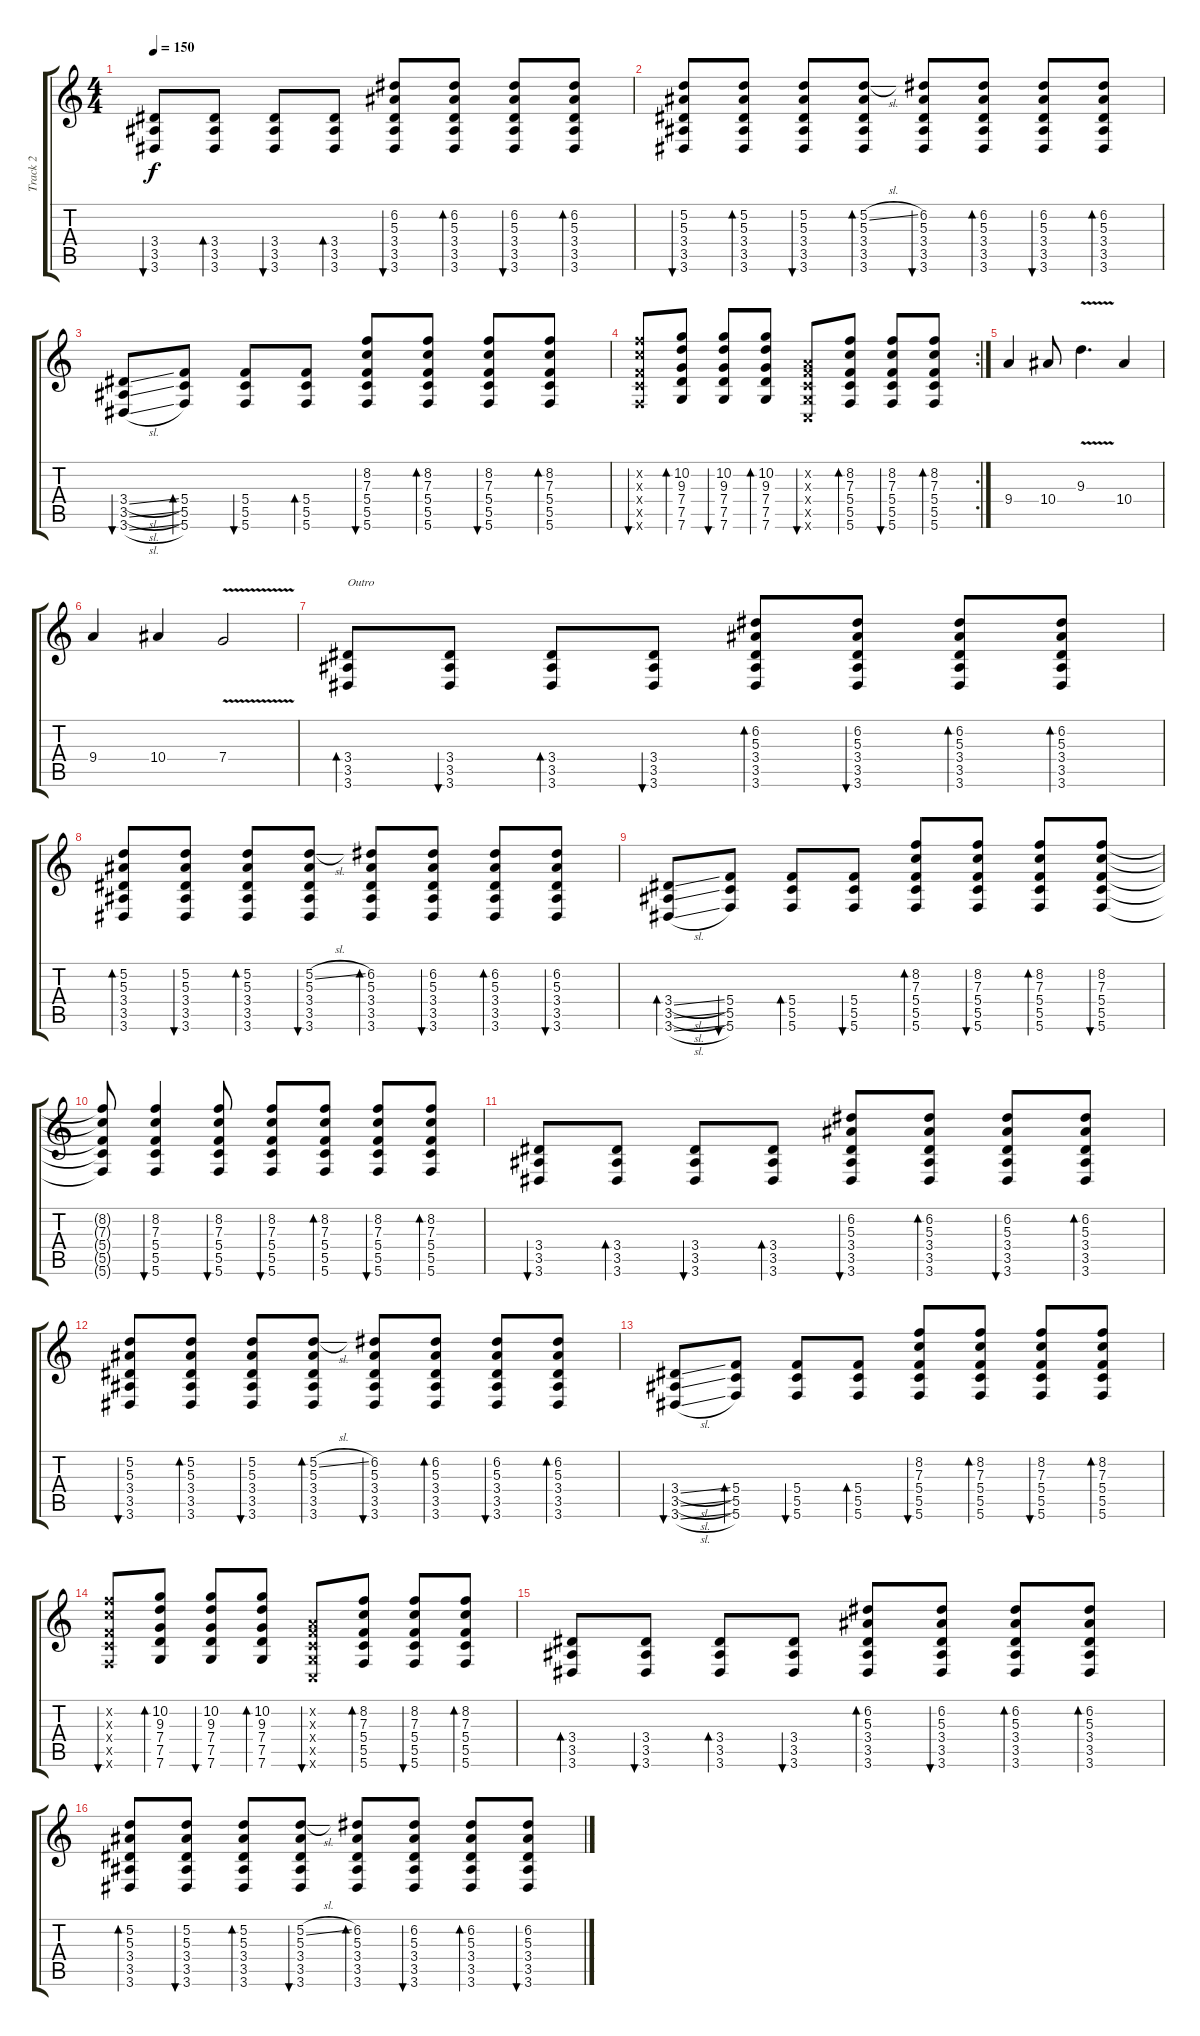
\track ("Track 2" "Track 2") {instrument acousticguitarsteel}
\staff {score tabs}
\tuning (D4 A3 F3 C3 G2 C2) {hide}
\ts (4 4)
\tempo 150
\clef g2
\ks c
(3.4 3.5 3.6).8{bu 30 dy f} (3.4 3.5 3.6).8{bd 30} (3.4 3.5 3.6).8{bu 30} (3.4 3.5 3.6).8{bd 30} (6.2 5.3 3.4 3.5 3.6).8{bu 30} (6.2 5.3 3.4 3.5 3.6).8{bd 30} (6.2 5.3 3.4 3.5 3.6).8{bu 30} (6.2 5.3 3.4 3.5 3.6).8{bd 30} |
(5.2 5.3 3.4 3.5 3.6).8{bu 30} (5.2 5.3 3.4 3.5 3.6).8{bd 30} (5.2 5.3 3.4 3.5 3.6).8{bu 30} (5.2{sl} 5.3 3.4 3.5 3.6).8{bd 30} (6.2 5.3 3.4 3.5 3.6).8{bu 30} (6.2 5.3 3.4 3.5 3.6).8{bd 30} (6.2 5.3 3.4 3.5 3.6).8{bu 30} (6.2 5.3 3.4 3.5 3.6).8{bd 30} |
(3.4{sl} 3.5{sl} 3.6{sl}).8{bu 30} (5.4 5.5 5.6).8{bd 30} (5.4 5.5 5.6).8{bu 30} (5.4 5.5 5.6).8{bd 30} (8.2 7.3 5.4 5.5 5.6).8{bu 30} (8.2 7.3 5.4 5.5 5.6).8{bd 30} (8.2 7.3 5.4 5.5 5.6).8{bu 30} (8.2 7.3 5.4 5.5 5.6).8{bd 30} |
\rc 2
(8.2{x} 7.3{x} 5.4{x} 5.5{x} 5.6{x}).8{bu 30} (10.2 9.3 7.4 7.5 7.6).8{bd 30} (10.2 9.3 7.4 7.5 7.6).8{bu 30} (10.2 9.3 7.4 7.5 7.6).8{bd 30} (0.2{x} 0.3{x} 0.4{x} 0.5{x} 0.6{x}).8{bu 30} (8.2 7.3 5.4 5.5 5.6).8{bd 30} (8.2 7.3 5.4 5.5 5.6).8{bu 30} (8.2 7.3 5.4 5.5 5.6).8{bd 30} |
9.4.4 10.4.8 9.3{v}.4{d} 10.4.4 |
9.4.4 10.4.4 7.4{v}.2 |
(3.4 3.5 3.6).8{bd 30 txt "Outro"} (3.4 3.5 3.6).8{bu 30} (3.4 3.5 3.6).8{bd 30} (3.4 3.5 3.6).8{bu 30} (6.2 5.3 3.4 3.5 3.6).8{bd 30} (6.2 5.3 3.4 3.5 3.6).8{bu 30} (6.2 5.3 3.4 3.5 3.6).8{bd 30} (6.2 5.3 3.4 3.5 3.6).8{bd 30} |
(5.2 5.3 3.4 3.5 3.6).8{bd 30} (5.2 5.3 3.4 3.5 3.6).8{bu 30} (5.2 5.3 3.4 3.5 3.6).8{bd 30} (5.2{sl} 5.3 3.4 3.5 3.6).8{bu 30} (6.2 5.3 3.4 3.5 3.6).8{bd 30} (6.2 5.3 3.4 3.5 3.6).8{bu 30} (6.2 5.3 3.4 3.5 3.6).8{bd 30} (6.2 5.3 3.4 3.5 3.6).8{bu 30} |
(3.4{sl} 3.5{sl} 3.6{sl}).8{bd 30} (5.4 5.5 5.6).8{bu 30} (5.4 5.5 5.6).8{bd 30} (5.4 5.5 5.6).8{bu 30} (8.2 7.3 5.4 5.5 5.6).8{bd 30} (8.2 7.3 5.4 5.5 5.6).8{bu 30} (8.2 7.3 5.4 5.5 5.6).8{bd 30} (8.2 7.3 5.4 5.5 5.6).8{bu 30} |
(8.2{t} 7.3{t} 5.4{t} 5.5{t} 5.6{t}).8 (8.2 7.3 5.4 5.5 5.6).4{bu 30} (8.2 7.3 5.4 5.5 5.6).8{bu 30} (8.2 7.3 5.4 5.5 5.6).8{bu 30} (8.2 7.3 5.4 5.5 5.6).8{bd 30} (8.2 7.3 5.4 5.5 5.6).8{bu 30} (8.2 7.3 5.4 5.5 5.6).8{bd 30} |
(3.4 3.5 3.6).8{bu 30} (3.4 3.5 3.6).8{bd 30} (3.4 3.5 3.6).8{bu 30} (3.4 3.5 3.6).8{bd 30} (6.2 5.3 3.4 3.5 3.6).8{bu 30} (6.2 5.3 3.4 3.5 3.6).8{bd 30} (6.2 5.3 3.4 3.5 3.6).8{bu 30} (6.2 5.3 3.4 3.5 3.6).8{bd 30} |
(5.2 5.3 3.4 3.5 3.6).8{bu 30} (5.2 5.3 3.4 3.5 3.6).8{bd 30} (5.2 5.3 3.4 3.5 3.6).8{bu 30} (5.2{sl} 5.3 3.4 3.5 3.6).8{bd 30} (6.2 5.3 3.4 3.5 3.6).8{bu 30} (6.2 5.3 3.4 3.5 3.6).8{bd 30} (6.2 5.3 3.4 3.5 3.6).8{bu 30} (6.2 5.3 3.4 3.5 3.6).8{bd 30} |
(3.4{sl} 3.5{sl} 3.6{sl}).8{bu 30} (5.4 5.5 5.6).8{bd 30} (5.4 5.5 5.6).8{bu 30} (5.4 5.5 5.6).8{bd 30} (8.2 7.3 5.4 5.5 5.6).8{bu 30} (8.2 7.3 5.4 5.5 5.6).8{bd 30} (8.2 7.3 5.4 5.5 5.6).8{bu 30} (8.2 7.3 5.4 5.5 5.6).8{bd 30} |
(8.2{x} 7.3{x} 5.4{x} 5.5{x} 5.6{x}).8{bu 30} (10.2 9.3 7.4 7.5 7.6).8{bd 30} (10.2 9.3 7.4 7.5 7.6).8{bu 30} (10.2 9.3 7.4 7.5 7.6).8{bd 30} (0.2{x} 0.3{x} 0.4{x} 0.5{x} 0.6{x}).8{bu 30} (8.2 7.3 5.4 5.5 5.6).8{bd 30} (8.2 7.3 5.4 5.5 5.6).8{bu 30} (8.2 7.3 5.4 5.5 5.6).8{bd 30} |
(3.4 3.5 3.6).8{bd 30} (3.4 3.5 3.6).8{bu 30} (3.4 3.5 3.6).8{bd 30} (3.4 3.5 3.6).8{bu 30} (6.2 5.3 3.4 3.5 3.6).8{bd 30} (6.2 5.3 3.4 3.5 3.6).8{bu 30} (6.2 5.3 3.4 3.5 3.6).8{bd 30} (6.2 5.3 3.4 3.5 3.6).8{bd 30} |
(5.2 5.3 3.4 3.5 3.6).8{bd 30} (5.2 5.3 3.4 3.5 3.6).8{bu 30} (5.2 5.3 3.4 3.5 3.6).8{bd 30} (5.2{sl} 5.3 3.4 3.5 3.6).8{bu 30} (6.2 5.3 3.4 3.5 3.6).8{bd 30} (6.2 5.3 3.4 3.5 3.6).8{bu 30} (6.2 5.3 3.4 3.5 3.6).8{bd 30} (6.2 5.3 3.4 3.5 3.6).8{bu 30}
